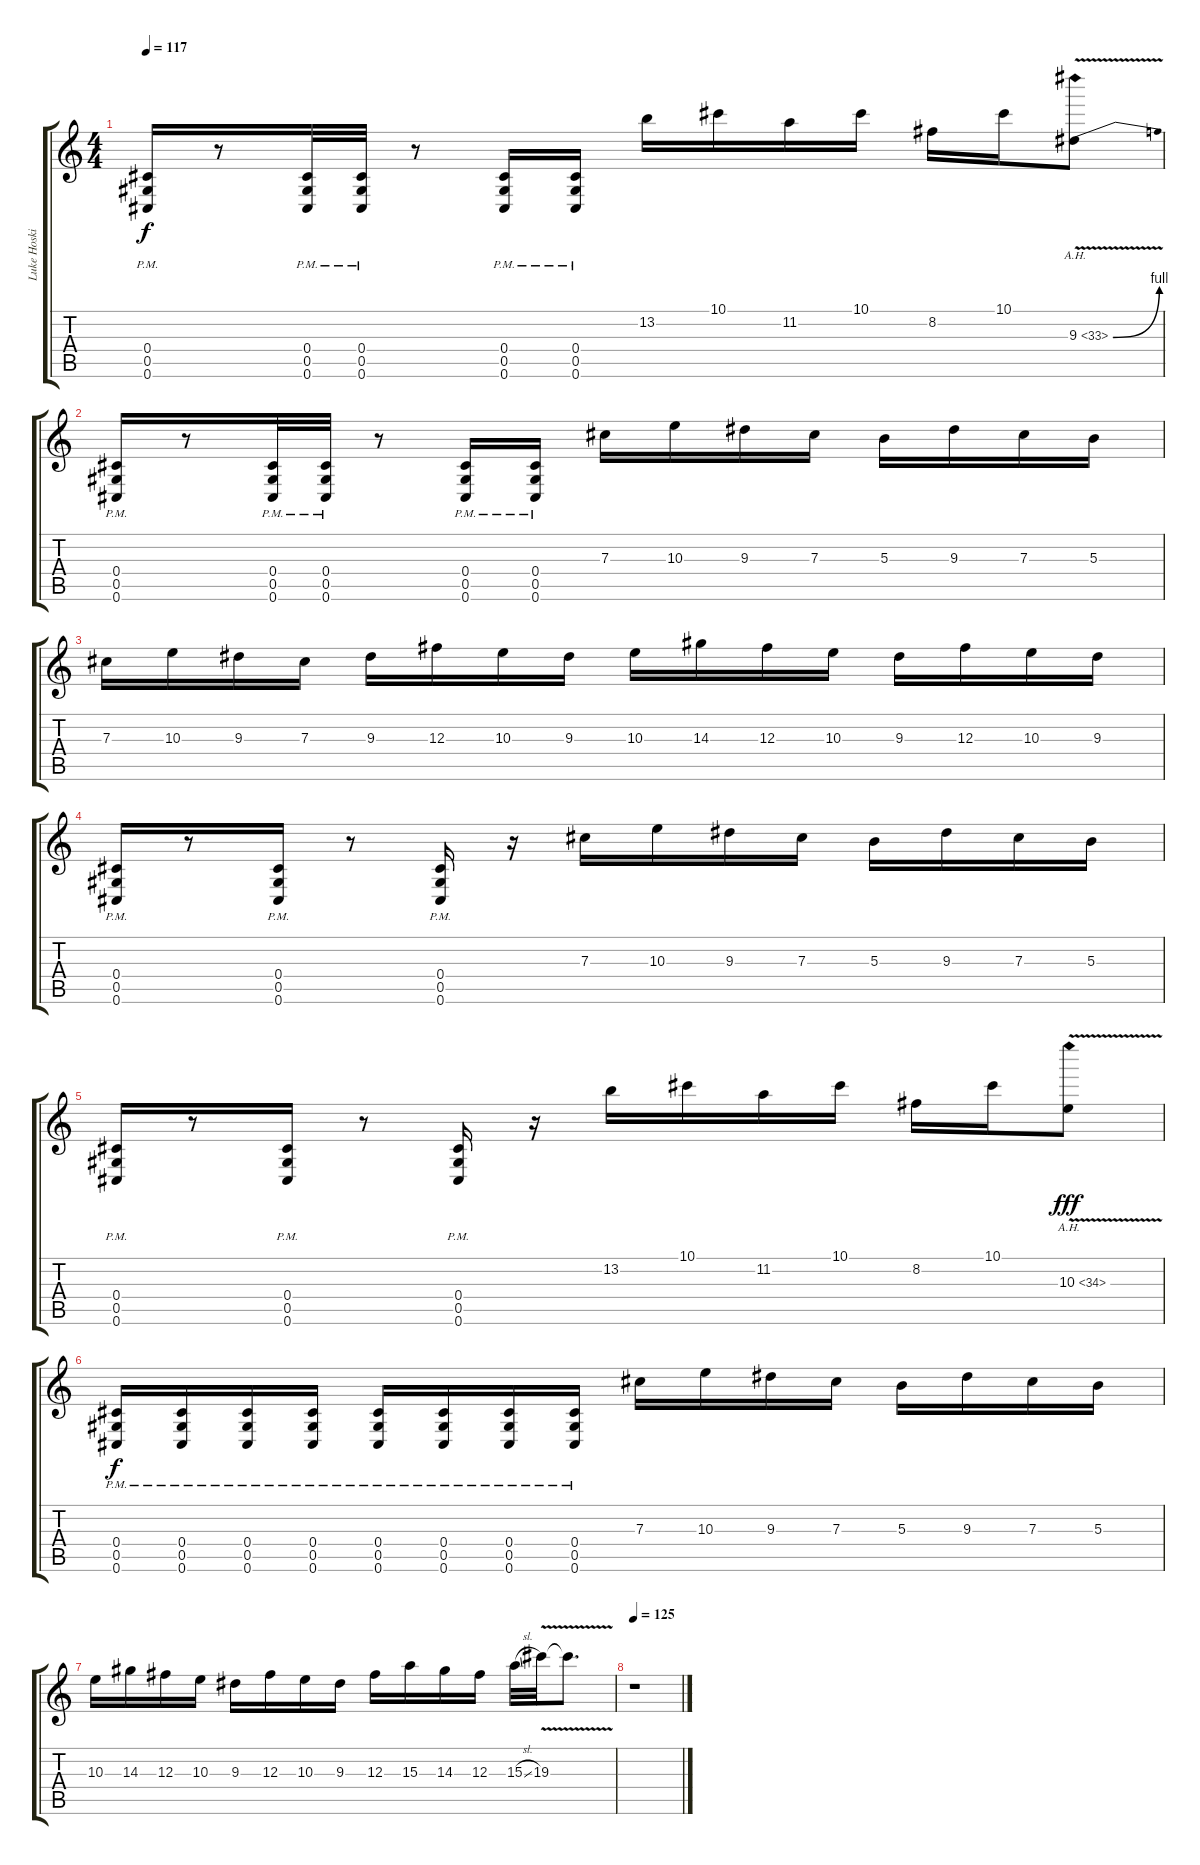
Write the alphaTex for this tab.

\track ("Luke Hoskin" "Luke Hoski") {instrument overdrivenguitar}
\staff {score tabs}
\tuning (Eb4 Bb3 Gb3 Db3 Ab2 Db2) {hide}
\ts (4 4)
\tempo 117
\clef g2
\ks c
(0.4{pm} 0.5{pm} 0.6{pm}).16{dy f} r.8 (0.4{pm} 0.5{pm} 0.6{pm}).32 (0.4{pm} 0.5{pm} 0.6{pm}).32 r.8 (0.4{pm} 0.5{pm} 0.6{pm}).16 (0.4{pm} 0.5{pm} 0.6{pm}).16 13.2.16 10.1.16 11.2.16 10.1.16 8.2.16 10.1.16 9.3{be (bend 0 0 60 4) ah 24 v}.8 |
(0.4{pm} 0.5{pm} 0.6{pm}).16 r.8 (0.4{pm} 0.5{pm} 0.6{pm}).32 (0.4{pm} 0.5{pm} 0.6{pm}).32 r.8 (0.4{pm} 0.5{pm} 0.6{pm}).16 (0.4{pm} 0.5{pm} 0.6{pm}).16 7.3.16 10.3.16 9.3.16 7.3.16 5.3.16 9.3.16 7.3.16 5.3.16 |
7.3.16 10.3.16 9.3.16 7.3.16 9.3.16 12.3.16 10.3.16 9.3.16 10.3.16 14.3.16 12.3.16 10.3.16 9.3.16 12.3.16 10.3.16 9.3.16 |
(0.4{pm} 0.5{pm} 0.6{pm}).16 r.8 (0.4{pm} 0.5{pm} 0.6{pm}).16 r.8 (0.4{pm} 0.5{pm} 0.6{pm}).16 r.16 7.3.16 10.3.16 9.3.16 7.3.16 5.3.16 9.3.16 7.3.16 5.3.16 |
(0.4{pm} 0.5{pm} 0.6{pm}).16 r.8 (0.4{pm} 0.5{pm} 0.6{pm}).16 r.8 (0.4{pm} 0.5{pm} 0.6{pm}).16 r.16 13.2.16 10.1.16 11.2.16 10.1.16 8.2.16 10.1.16 10.3{ah 24 v}.8{dy fff} |
(0.4{pm} 0.5{pm} 0.6{pm}).16{dy f} (0.4{pm} 0.5{pm} 0.6{pm}).16 (0.4{pm} 0.5{pm} 0.6{pm}).16 (0.4{pm} 0.5{pm} 0.6{pm}).16 (0.4{pm} 0.5{pm} 0.6{pm}).16 (0.4{pm} 0.5{pm} 0.6{pm}).16 (0.4{pm} 0.5{pm} 0.6{pm}).16 (0.4{pm} 0.5{pm} 0.6{pm}).16 7.3.16 10.3.16 9.3.16 7.3.16 5.3.16 9.3.16 7.3.16 5.3.16 |
10.3.16 14.3.16 12.3.16 10.3.16 9.3.16 12.3.16 10.3.16 9.3.16 12.3.16 15.3.16 14.3.16 12.3.16 15.3{sl}.32 19.3{v}.32 19.3{t}.8{d} |
\tempo 125
r.1
